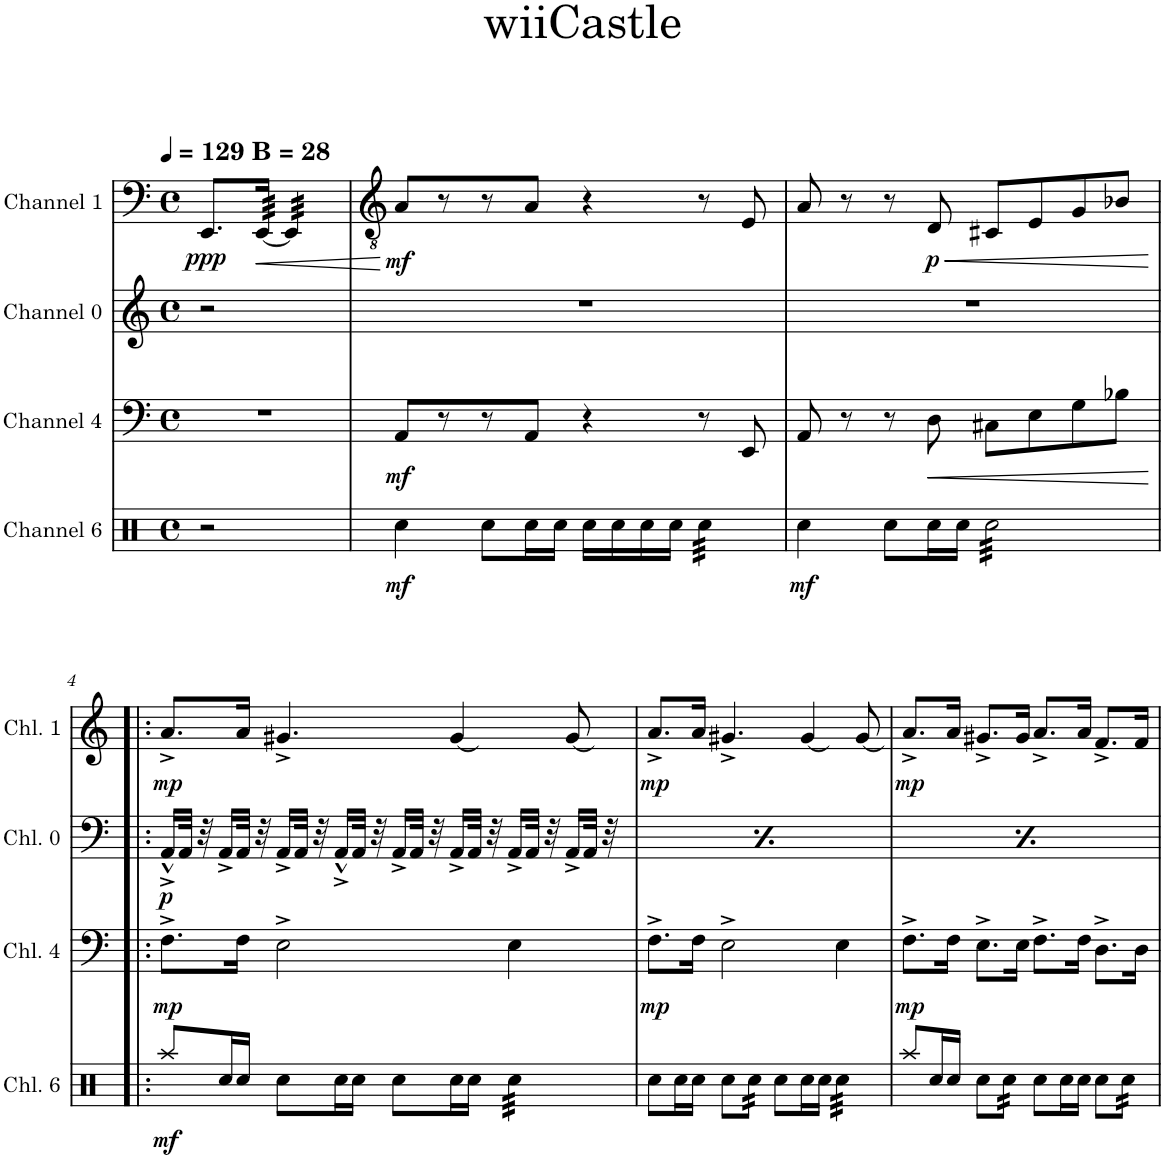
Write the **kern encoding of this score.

**kern	**dynam	**kern	**dynam	**kern	**dynam	**kern	**dynam
*part4	*part4	*part3	*part3	*part2	*part2	*part1	*part1
*staff4	*staff4	*staff3	*staff3	*staff2	*staff2	*staff1	*staff1
*I"Channel 6	*	*I"Channel 4	*	*I"Channel 0	*	*I"Channel 1	*
*I'Chl. 6	*	*I'Chl. 4	*	*I'Chl. 0	*	*I'Chl. 1	*
*clefX	*	*clefF4	*	*clefG2	*	*clefF4	*
*k[]	*	*k[]	*	*k[]	*	*k[]	*
*M4/4	*	*M4/4	*	*M4/4	*	*M4/4	*
*met(c)	*	*met(c)	*	*met(c)	*	*met(c)	*
*MM129	*	*MM129	*	*MM129	*	*MM129	*
=1	=1	=1	=1	=1	=1	=1	=1
!	!	!	!	!	!	!LO:TX:a:B:t=B = 28	!
!	!	!	!	!	!	!	!LO:DY:b
2r	.	1r	.	2r	.	8.EE/L	ppp
!	!	!	!	!	!	!	!LO:HP:b
*	*	*	*	*	*	*tremolo	*
.	.	.	.	.	.	[128EE/	<
.	.	.	.	.	.	128EE/	.
.	.	.	.	.	.	128EE/	.
.	.	.	.	.	.	128EE/	.
.	.	.	.	.	.	128EE/	.
.	.	.	.	.	.	128EE/	.
.	.	.	.	.	.	128EE/	.
.	.	.	.	.	.	128EE/JJJJJ	.
.	.	.	.	.	.	32EE/]LLL	.
.	.	.	.	.	.	32EE/	.
.	.	.	.	.	.	32EE/	.
.	.	.	.	.	.	32EE/	.
.	.	.	.	.	.	32EE/	.
.	.	.	.	.	.	32EE/	.
.	.	.	.	.	.	32EE/	.
.	.	.	.	.	.	32EE/JJJ	.
*	*	*	*	*	*	*Xtremolo	*
2ryy	.	.	.	2ryy	.	2ryy	[
=2	=2	=2	=2	=2	=2	=2	=2
!	!LO:DY:b	!	!LO:DY:b	!	!	!	!LO:DY:b
4Rcc\	mf	8AA/L	mf	1r	.	8A/L	mf
.	.	8r	.	.	.	8r	.
8Rcc\L	.	8r	.	.	.	8r	.
16Rcc\L	.	8AA/J	.	.	.	8A/J	.
16Rcc\JJ	.	.	.	.	.	.	.
16Rcc\LL	.	4r	.	.	.	4r	.
16Rcc\	.	.	.	.	.	.	.
16Rcc\	.	.	.	.	.	.	.
16Rcc\JJ	.	.	.	.	.	.	.
*tremolo	*	*	*	*	*	*	*
32Rcc\LLL	.	8r	.	.	.	8r	.
32Rcc\	.	.	.	.	.	.	.
32Rcc\	.	.	.	.	.	.	.
32Rcc\	.	.	.	.	.	.	.
32Rcc\	.	8EE/	.	.	.	8E/	.
32Rcc\	.	.	.	.	.	.	.
32Rcc\	.	.	.	.	.	.	.
32Rcc\JJJ	.	.	.	.	.	.	.
*Xtremolo	*	*	*	*	*	*	*
=3	=3	=3	=3	=3	=3	=3	=3
!	!LO:DY:b	!	!	!	!	!	!
4Rcc\	mf	8AA/	.	1r	.	8A/	.
.	.	8r	.	.	.	8r	.
8Rcc\L	.	8r	.	.	.	8r	.
!	!	!	!LO:HP:b	!	!	!	!LO:HP:b
!	!	!	!	!	!	!	!LO:DY:n=1:b
16Rcc\L	.	8D\	<	.	.	8D/	< p
16Rcc\JJ	.	.	.	.	.	.	.
*tremolo	*	*	*	*	*	*	*
32Rcc\LLL	.	8C#X\L	.	.	.	8C#X/L	.
32Rcc\	.	.	.	.	.	.	.
32Rcc\	.	.	.	.	.	.	.
32Rcc\	.	.	.	.	.	.	.
32Rcc\	.	8E\	.	.	.	8E/	.
32Rcc\	.	.	.	.	.	.	.
32Rcc\	.	.	.	.	.	.	.
32Rcc\	.	.	.	.	.	.	.
32Rcc\	.	8G\	.	.	.	8G/	.
32Rcc\	.	.	.	.	.	.	.
32Rcc\	.	.	.	.	.	.	.
32Rcc\	.	.	.	.	.	.	.
32Rcc\	.	8B-X\J	.	.	.	8B-X/J	.
32Rcc\	.	.	.	.	.	.	.
32Rcc\	.	.	.	.	.	.	.
32Rcc\JJJ	.	.	.	.	.	.	.
*Xtremolo	*	*	*	*	*	*	*
.	.	.	[	.	.	.	[
!!LO:LB:g=z
=4!|:	=4!|:	=4!|:	=4!|:	=4!|:	=4!|:	=4!|:	=4!|:
!	!LO:DY:b	!	!LO:DY:b	!	!LO:DY:b	!	!LO:DY:b
8Raa/L	mf	8.F^\L	mp	16AA^^^/LL	p	8.a^/L	mp
.	.	.	.	32AA/JJk	.	.	.
.	.	.	.	32r	.	.	.
16Rcc/L	.	.	.	16AA^/LL	.	.	.
16Rcc/JJ	.	16F\Jk	.	32AA/JJk	.	16a/Jk	.
.	.	.	.	32r	.	.	.
8Rcc\L	.	2E^\	.	16AA^/LL	.	4.g#X^/	.
.	.	.	.	32AA/JJk	.	.	.
.	.	.	.	32r	.	.	.
16Rcc\L	.	.	.	16AA^^^/LL	.	.	.
16Rcc\JJ	.	.	.	32AA/JJk	.	.	.
.	.	.	.	32r	.	.	.
8Rcc\L	.	.	.	16AA^/LL	.	.	.
.	.	.	.	32AA/JJk	.	.	.
.	.	.	.	32r	.	.	.
16Rcc\L	.	.	.	16AA^/LL	.	4g#/	.
16Rcc\JJ	.	.	.	32AA/JJk	.	.	.
.	.	.	.	32r	.	.	.
*tremolo	*	*	*	*	*	*	*
32Rcc\LLL	.	4E\	.	16AA^/LL	.	.	.
32Rcc\	.	.	.	.	.	.	.
32Rcc\	.	.	.	32AA/JJk	.	.	.
32Rcc\	.	.	.	32r	.	.	.
32Rcc\	.	.	.	16AA^/LL	.	8g#/	.
32Rcc\	.	.	.	.	.	.	.
32Rcc\	.	.	.	32AA/JJk	.	.	.
32Rcc\JJJ	.	.	.	32r	.	.	.
*Xtremolo	*	*	*	*	*	*	*
=5	=5	=5	=5	=5	=5	=5	=5
!	!	!	!LO:DY:b	!	!LO:DY:b	!	!LO:DY:b
8Rcc\L	.	8.F^\L	mp	16AA^^^/LL	p	8.a^/L	mp
.	.	.	.	32AA/JJk	.	.	.
.	.	.	.	32r	.	.	.
16Rcc\L	.	.	.	16AA^/LL	.	.	.
16Rcc\JJ	.	16F\Jk	.	32AA/JJk	.	16a/Jk	.
.	.	.	.	32r	.	.	.
8Rcc\L	.	2E^\	.	16AA^/LL	.	4.g#X^/	.
.	.	.	.	32AA/JJk	.	.	.
.	.	.	.	32r	.	.	.
*tremolo	*	*	*	*	*	*	*
32Rcc\	.	.	.	16AA^^^/LL	.	.	.
32Rcc\	.	.	.	.	.	.	.
32Rcc\	.	.	.	32AA/JJk	.	.	.
32Rcc\JJJ	.	.	.	32r	.	.	.
*Xtremolo	*	*	*	*	*	*	*
8Rcc\L	.	.	.	16AA^/LL	.	.	.
.	.	.	.	32AA/JJk	.	.	.
.	.	.	.	32r	.	.	.
16Rcc\L	.	.	.	16AA^/LL	.	4g#/	.
16Rcc\JJ	.	.	.	32AA/JJk	.	.	.
.	.	.	.	32r	.	.	.
*tremolo	*	*	*	*	*	*	*
32Rcc\LLL	.	4E\	.	16AA^/LL	.	.	.
32Rcc\	.	.	.	.	.	.	.
32Rcc\	.	.	.	32AA/JJk	.	.	.
32Rcc\	.	.	.	32r	.	.	.
32Rcc\	.	.	.	16AA^/LL	.	8g#/	.
32Rcc\	.	.	.	.	.	.	.
32Rcc\	.	.	.	32AA/JJk	.	.	.
32Rcc\JJJ	.	.	.	32r	.	.	.
*Xtremolo	*	*	*	*	*	*	*
=6	=6	=6	=6	=6	=6	=6	=6
!	!	!	!LO:DY:b	!	!LO:DY:b	!	!LO:DY:b
8Raa/L	.	8.F^\L	mp	16AA^^^/LL	p	8.a^/L	mp
.	.	.	.	32AA/JJk	.	.	.
.	.	.	.	32r	.	.	.
16Rcc/L	.	.	.	16AA^/LL	.	.	.
16Rcc/JJ	.	16F\Jk	.	32AA/JJk	.	16a/Jk	.
.	.	.	.	32r	.	.	.
8Rcc\L	.	8.E^\L	.	16AA^/LL	.	8.g#X^/L	.
.	.	.	.	32AA/JJk	.	.	.
.	.	.	.	32r	.	.	.
*tremolo	*	*	*	*	*	*	*
32Rcc\	.	.	.	16AA^^^/LL	.	.	.
32Rcc\	.	.	.	.	.	.	.
32Rcc\	.	16E\Jk	.	32AA/JJk	.	16g#/Jk	.
32Rcc\JJJ	.	.	.	32r	.	.	.
*Xtremolo	*	*	*	*	*	*	*
8Rcc\L	.	8.F^\L	.	16AA^/LL	.	8.a^/L	.
.	.	.	.	32AA/JJk	.	.	.
.	.	.	.	32r	.	.	.
16Rcc\L	.	.	.	16AA^/LL	.	.	.
16Rcc\JJ	.	16F\Jk	.	32AA/JJk	.	16a/Jk	.
.	.	.	.	32r	.	.	.
8Rcc\L	.	8.D^\L	.	16AA^/LL	.	8.f^/L	.
.	.	.	.	32AA/JJk	.	.	.
.	.	.	.	32r	.	.	.
*tremolo	*	*	*	*	*	*	*
32Rcc\	.	.	.	16AA^/LL	.	.	.
32Rcc\	.	.	.	.	.	.	.
32Rcc\	.	16D\Jk	.	32AA/JJk	.	16f/Jk	.
32Rcc\JJJ	.	.	.	32r	.	.	.
*Xtremolo	*	*	*	*	*	*	*
=	=	=	=	=	=	=	=
*-	*-	*-	*-	*-	*-	*-	*-
